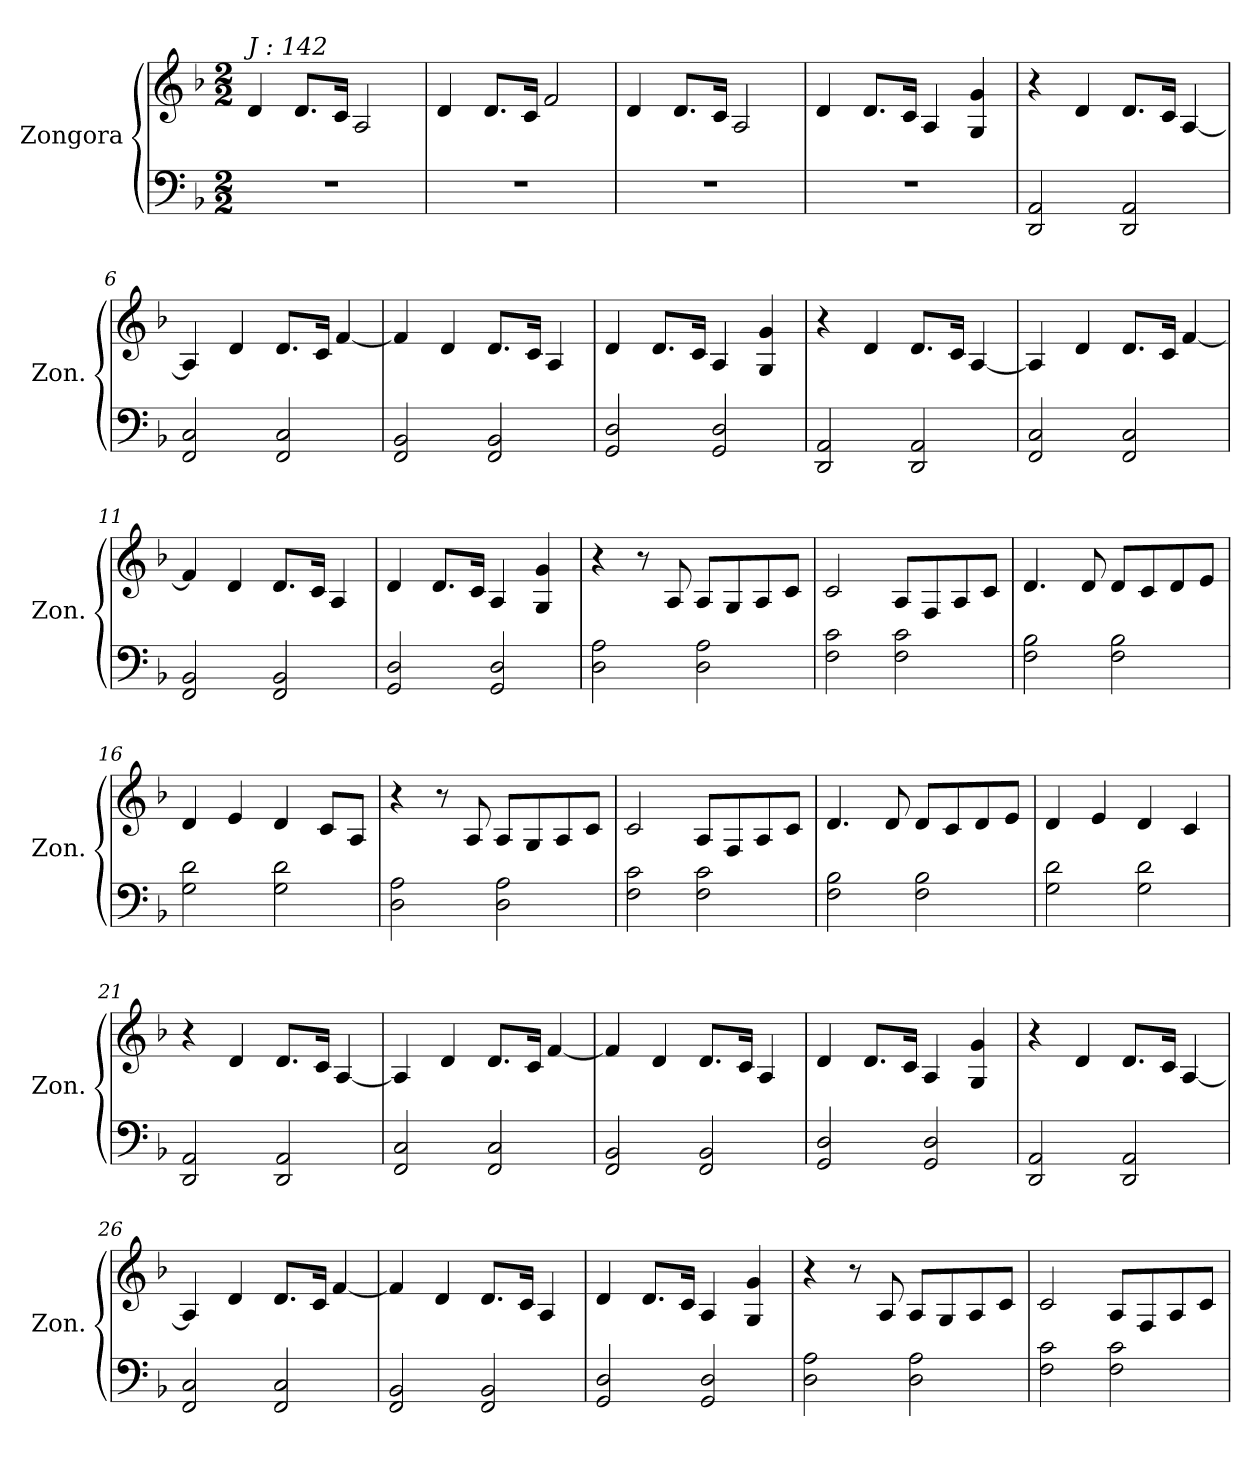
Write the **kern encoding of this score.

**kern	**kern
*part1	*part1
*staff2	*staff1
*I"Zongora	*
*I'Zon.	*
*clefF4	*clefG2
*k[b-]	*k[b-]
*M2/2	*M2/2
=1	=1
!	!LO:TX:a:i:t=J &colon; 142
1r	4d/
.	8.d/L
.	16c/Jk
.	2A/
=2	=2
1r	4d/
.	8.d/L
.	16c/Jk
.	2f/
=3	=3
1r	4d/
.	8.d/L
.	16c/Jk
.	2A/
=4	=4
1r	4d/
.	8.d/L
.	16c/Jk
.	4A/
.	4G/ 4g/
=5	=5
2DD/ 2AA/	4r
.	4d/
2DD/ 2AA/	8.d/L
.	16c/Jk
.	[4A/
=6	=6
2FF/ 2C/	4A/]
.	4d/
2FF/ 2C/	8.d/L
.	16c/Jk
.	[4f/
!!LO:LB:g=z
=7	=7
2FF/ 2BB-/	4f/]
.	4d/
2FF/ 2BB-/	8.d/L
.	16c/Jk
.	4A/
=8	=8
2GG/ 2D/	4d/
.	8.d/L
.	16c/Jk
2GG/ 2D/	4A/
.	4G/ 4g/
=9	=9
2DD/ 2AA/	4r
.	4d/
2DD/ 2AA/	8.d/L
.	16c/Jk
.	[4A/
=10	=10
2FF/ 2C/	4A/]
.	4d/
2FF/ 2C/	8.d/L
.	16c/Jk
.	[4f/
=11	=11
2FF/ 2BB-/	4f/]
.	4d/
2FF/ 2BB-/	8.d/L
.	16c/Jk
.	4A/
=12	=12
2GG/ 2D/	4d/
.	8.d/L
.	16c/Jk
2GG/ 2D/	4A/
.	4G/ 4g/
!!LO:LB:g=z
=13	=13
2D\ 2A\	4r
.	8r
.	8A/
2D\ 2A\	8A/L
.	8G/
.	8A/
.	8c/J
=14	=14
2F\ 2c\	2c/
2F\ 2c\	8A/L
.	8F/
.	8A/
.	8c/J
=15	=15
2F\ 2B-\	4.d/
.	8d/
2F\ 2B-\	8d/L
.	8c/
.	8d/
.	8e/J
=16	=16
2G\ 2d\	4d/
.	4e/
2G\ 2d\	4d/
.	8c/L
.	8A/J
=17	=17
2D\ 2A\	4r
.	8r
.	8A/
2D\ 2A\	8A/L
.	8G/
.	8A/
.	8c/J
!!LO:LB:g=z
=18	=18
2F\ 2c\	2c/
2F\ 2c\	8A/L
.	8F/
.	8A/
.	8c/J
=19	=19
2F\ 2B-\	4.d/
.	8d/
2F\ 2B-\	8d/L
.	8c/
.	8d/
.	8e/J
=20	=20
2G\ 2d\	4d/
.	4e/
2G\ 2d\	4d/
.	4c/
=21	=21
2DD/ 2AA/	4r
.	4d/
2DD/ 2AA/	8.d/L
.	16c/Jk
.	[4A/
=22	=22
2FF/ 2C/	4A/]
.	4d/
2FF/ 2C/	8.d/L
.	16c/Jk
.	[4f/
=23	=23
2FF/ 2BB-/	4f/]
.	4d/
2FF/ 2BB-/	8.d/L
.	16c/Jk
.	4A/
!!LO:LB:g=z
=24	=24
2GG/ 2D/	4d/
.	8.d/L
.	16c/Jk
2GG/ 2D/	4A/
.	4G/ 4g/
=25	=25
2DD/ 2AA/	4r
.	4d/
2DD/ 2AA/	8.d/L
.	16c/Jk
.	[4A/
=26	=26
2FF/ 2C/	4A/]
.	4d/
2FF/ 2C/	8.d/L
.	16c/Jk
.	[4f/
=27	=27
2FF/ 2BB-/	4f/]
.	4d/
2FF/ 2BB-/	8.d/L
.	16c/Jk
.	4A/
=28	=28
2GG/ 2D/	4d/
.	8.d/L
.	16c/Jk
2GG/ 2D/	4A/
.	4G/ 4g/
!!LO:PB:g=z
=29	=29
2D\ 2A\	4r
.	8r
.	8A/
2D\ 2A\	8A/L
.	8G/
.	8A/
.	8c/J
=30	=30
2F\ 2c\	2c/
2F\ 2c\	8A/L
.	8F/
.	8A/
.	8c/J
=	=
*-	*-
